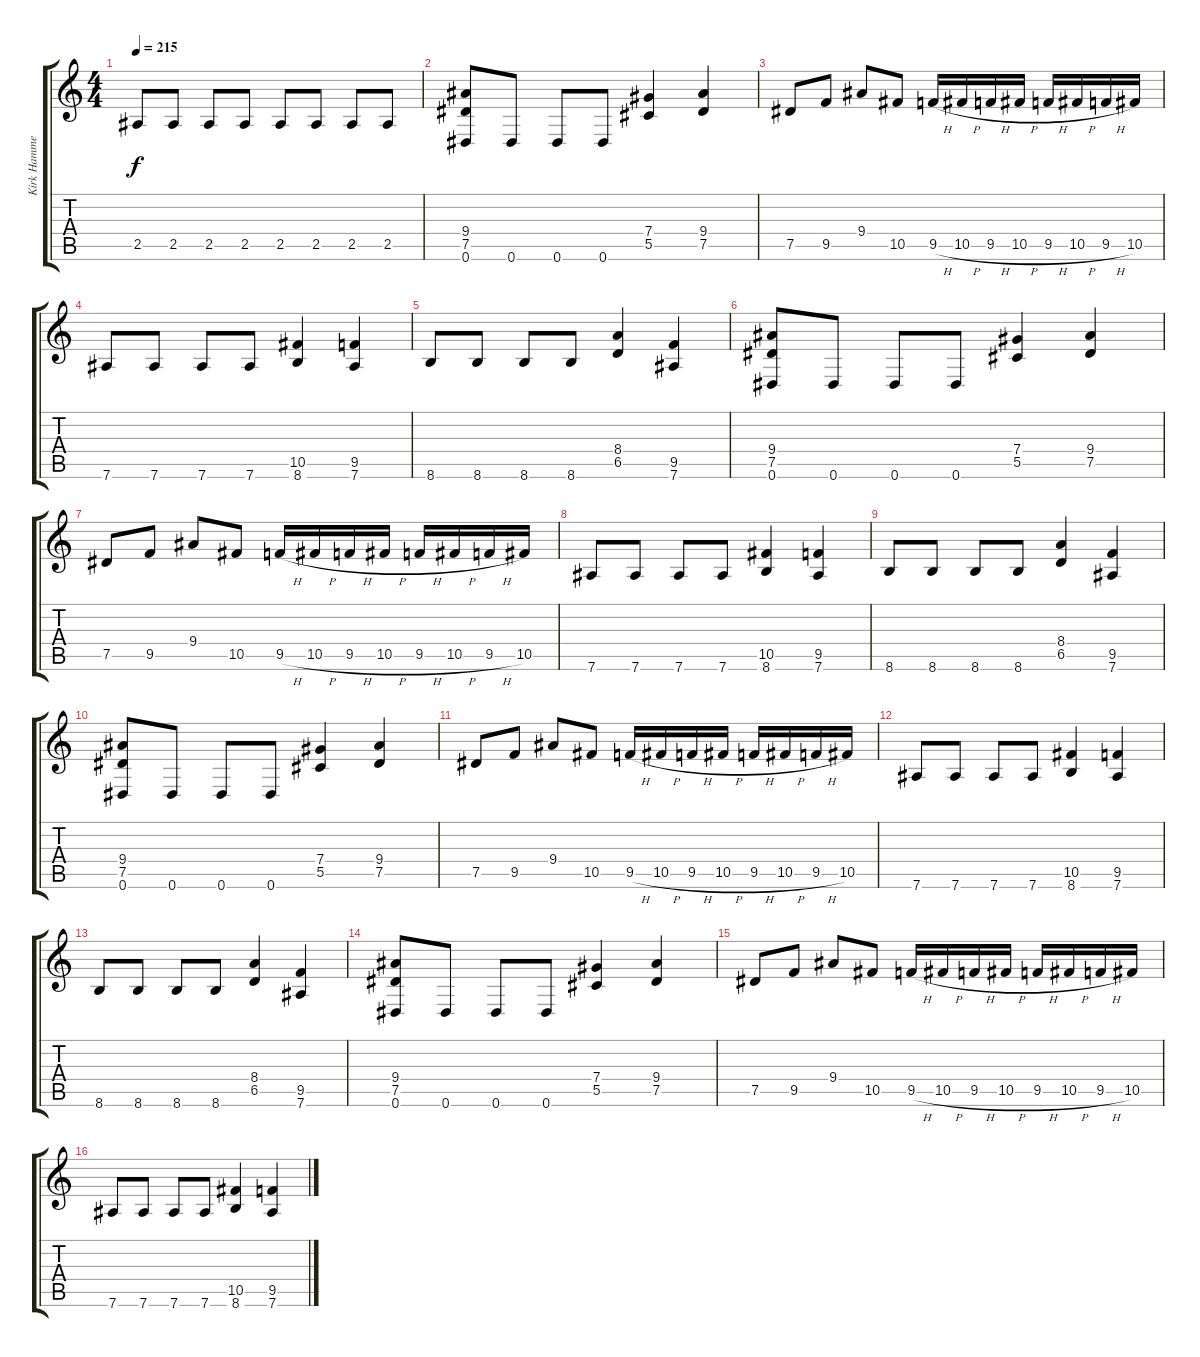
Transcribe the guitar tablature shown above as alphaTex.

\track ("Kirk Hammet" "Kirk Hamme") {instrument distortionguitar}
\staff {score tabs}
\tuning (Eb4 Bb3 Gb3 Db3 Ab2 Eb2) {hide}
\ts (4 4)
\tempo 215
\clef g2
\ks c
2.5.8{dy f} 2.5.8 2.5.8 2.5.8 2.5.8 2.5.8 2.5.8 2.5.8 |
(9.4 7.5 0.6).8 0.6.8 0.6.8 0.6.8 (7.4 5.5).4 (9.4 7.5).4 |
7.5.8 9.5.8 9.4.8 10.5.8 9.5{h}.16 10.5{h}.16 9.5{h}.16 10.5{h}.16 9.5{h}.16 10.5{h}.16 9.5{h}.16 10.5.16 |
7.6.8 7.6.8 7.6.8 7.6.8 (10.5 8.6).4 (9.5 7.6).4 |
8.6.8 8.6.8 8.6.8 8.6.8 (8.4 6.5).4 (9.5 7.6).4 |
(9.4 7.5 0.6).8 0.6.8 0.6.8 0.6.8 (7.4 5.5).4 (9.4 7.5).4 |
7.5.8 9.5.8 9.4.8 10.5.8 9.5{h}.16 10.5{h}.16 9.5{h}.16 10.5{h}.16 9.5{h}.16 10.5{h}.16 9.5{h}.16 10.5.16 |
7.6.8 7.6.8 7.6.8 7.6.8 (10.5 8.6).4 (9.5 7.6).4 |
8.6.8 8.6.8 8.6.8 8.6.8 (8.4 6.5).4 (9.5 7.6).4 |
(9.4 7.5 0.6).8 0.6.8 0.6.8 0.6.8 (7.4 5.5).4 (9.4 7.5).4 |
7.5.8 9.5.8 9.4.8 10.5.8 9.5{h}.16 10.5{h}.16 9.5{h}.16 10.5{h}.16 9.5{h}.16 10.5{h}.16 9.5{h}.16 10.5.16 |
7.6.8 7.6.8 7.6.8 7.6.8 (10.5 8.6).4 (9.5 7.6).4 |
8.6.8 8.6.8 8.6.8 8.6.8 (8.4 6.5).4 (9.5 7.6).4 |
(9.4 7.5 0.6).8 0.6.8 0.6.8 0.6.8 (7.4 5.5).4 (9.4 7.5).4 |
7.5.8 9.5.8 9.4.8 10.5.8 9.5{h}.16 10.5{h}.16 9.5{h}.16 10.5{h}.16 9.5{h}.16 10.5{h}.16 9.5{h}.16 10.5.16 |
7.6.8 7.6.8 7.6.8 7.6.8 (10.5 8.6).4 (9.5 7.6).4
